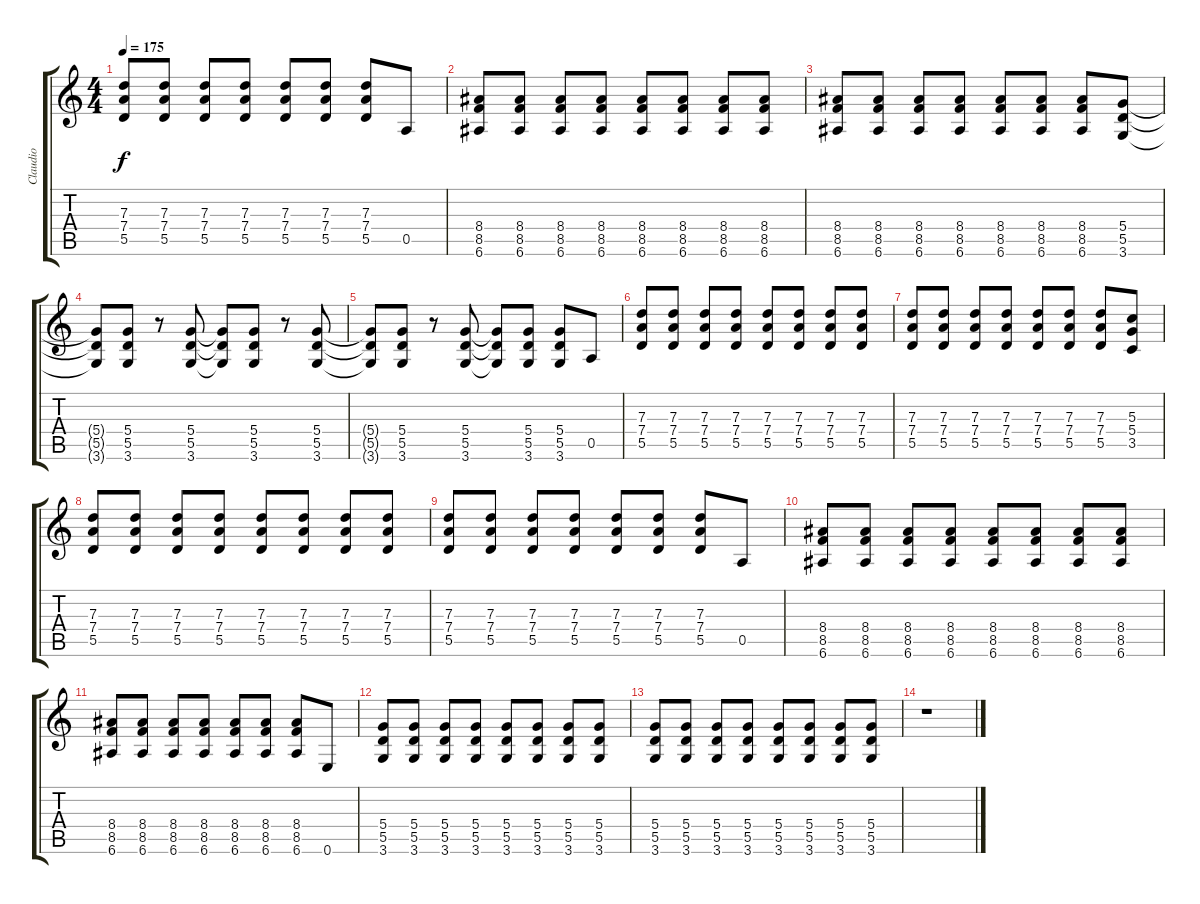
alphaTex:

\track ("Claudio" "Claudio") {instrument overdrivenguitar}
\staff {score tabs}
\tuning (E4 B3 G3 D3 A2 E2) {hide}
\ts (4 4)
\tempo 175
\clef g2
\ks c
(7.3 7.4 5.5).8{dy f} (7.3 7.4 5.5).8 (7.3 7.4 5.5).8 (7.3 7.4 5.5).8 (7.3 7.4 5.5).8 (7.3 7.4 5.5).8 (7.3 7.4 5.5).8 0.5.8 |
(8.4 8.5 6.6).8 (8.4 8.5 6.6).8 (8.4 8.5 6.6).8 (8.4 8.5 6.6).8 (8.4 8.5 6.6).8 (8.4 8.5 6.6).8 (8.4 8.5 6.6).8 (8.4 8.5 6.6).8 |
(8.4 8.5 6.6).8 (8.4 8.5 6.6).8 (8.4 8.5 6.6).8 (8.4 8.5 6.6).8 (8.4 8.5 6.6).8 (8.4 8.5 6.6).8 (8.4 8.5 6.6).8 (5.4 5.5 3.6).8 |
(5.4{t} 5.5{t} 3.6{t}).8 (5.4 5.5 3.6).8 r.8 (5.4 5.5 3.6).8 (5.4{t} 5.5{t} 3.6{t}).8 (5.4 5.5 3.6).8 r.8 (5.4 5.5 3.6).8 |
(5.4{t} 5.5{t} 3.6{t}).8 (5.4 5.5 3.6).8 r.8 (5.4 5.5 3.6).8 (5.4{t} 5.5{t} 3.6{t}).8 (5.4 5.5 3.6).8 (5.4 5.5 3.6).8 0.5.8 |
(7.3 7.4 5.5).8 (7.3 7.4 5.5).8 (7.3 7.4 5.5).8 (7.3 7.4 5.5).8 (7.3 7.4 5.5).8 (7.3 7.4 5.5).8 (7.3 7.4 5.5).8 (7.3 7.4 5.5).8 |
(7.3 7.4 5.5).8 (7.3 7.4 5.5).8 (7.3 7.4 5.5).8 (7.3 7.4 5.5).8 (7.3 7.4 5.5).8 (7.3 7.4 5.5).8 (7.3 7.4 5.5).8 (5.3 5.4 3.5).8 |
(7.3 7.4 5.5).8 (7.3 7.4 5.5).8 (7.3 7.4 5.5).8 (7.3 7.4 5.5).8 (7.3 7.4 5.5).8 (7.3 7.4 5.5).8 (7.3 7.4 5.5).8 (7.3 7.4 5.5).8 |
(7.3 7.4 5.5).8 (7.3 7.4 5.5).8 (7.3 7.4 5.5).8 (7.3 7.4 5.5).8 (7.3 7.4 5.5).8 (7.3 7.4 5.5).8 (7.3 7.4 5.5).8 0.5.8 |
(8.4 8.5 6.6).8 (8.4 8.5 6.6).8 (8.4 8.5 6.6).8 (8.4 8.5 6.6).8 (8.4 8.5 6.6).8 (8.4 8.5 6.6).8 (8.4 8.5 6.6).8 (8.4 8.5 6.6).8 |
(8.4 8.5 6.6).8 (8.4 8.5 6.6).8 (8.4 8.5 6.6).8 (8.4 8.5 6.6).8 (8.4 8.5 6.6).8 (8.4 8.5 6.6).8 (8.4 8.5 6.6).8 0.6.8 |
(5.4 5.5 3.6).8 (5.4 5.5 3.6).8 (5.4 5.5 3.6).8 (5.4 5.5 3.6).8 (5.4 5.5 3.6).8 (5.4 5.5 3.6).8 (5.4 5.5 3.6).8 (5.4 5.5 3.6).8 |
(5.4 5.5 3.6).8 (5.4 5.5 3.6).8 (5.4 5.5 3.6).8 (5.4 5.5 3.6).8 (5.4 5.5 3.6).8 (5.4 5.5 3.6).8 (5.4 5.5 3.6).8 (5.4 5.5 3.6).8 |
r.1
